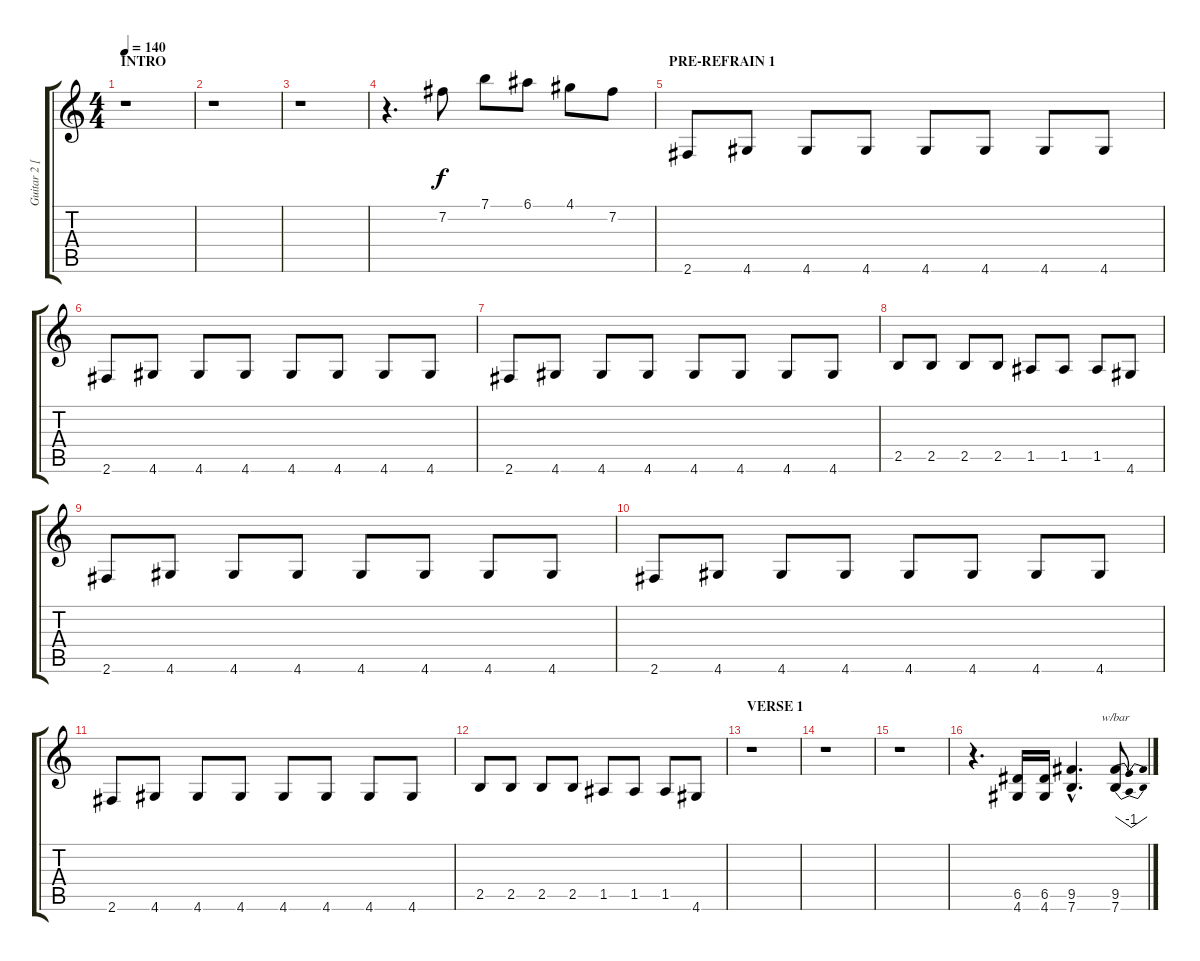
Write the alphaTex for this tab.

\track ("Guitar 2 [Solo]" "Guitar 2 [") {instrument distortionguitar}
\staff {score tabs}
\tuning (E4 B3 G3 D3 A2 E2) {hide}
\ts (4 4)
\section ("" "INTRO")
\tempo 140
\clef g2
\ks c
r.1{dy f instrument distortionguitar} |
r.1 |
r.1 |
r.4{d} 7.2.8 7.1.8 6.1.8 4.1.8 7.2.8 |
\section ("" "PRE-REFRAIN 1")
2.6.8 4.6.8 4.6.8 4.6.8 4.6.8 4.6.8 4.6.8 4.6.8 |
2.6.8 4.6.8 4.6.8 4.6.8 4.6.8 4.6.8 4.6.8 4.6.8 |
2.6.8 4.6.8 4.6.8 4.6.8 4.6.8 4.6.8 4.6.8 4.6.8 |
2.5.8 2.5.8 2.5.8 2.5.8 1.5.8 1.5.8 1.5.8 4.6.8 |
2.6.8 4.6.8 4.6.8 4.6.8 4.6.8 4.6.8 4.6.8 4.6.8 |
2.6.8 4.6.8 4.6.8 4.6.8 4.6.8 4.6.8 4.6.8 4.6.8 |
2.6.8 4.6.8 4.6.8 4.6.8 4.6.8 4.6.8 4.6.8 4.6.8 |
2.5.8 2.5.8 2.5.8 2.5.8 1.5.8 1.5.8 1.5.8 4.6.8 |
\section ("" "VERSE 1")
r.1 |
r.1 |
r.1 |
r.4{d} (6.5 4.6).16 (6.5 4.6).16 (9.5{hac} 7.6{hac}).4{d} (9.5 7.6).8{tbe (dip default 0 0 30 -4 60 0)}
